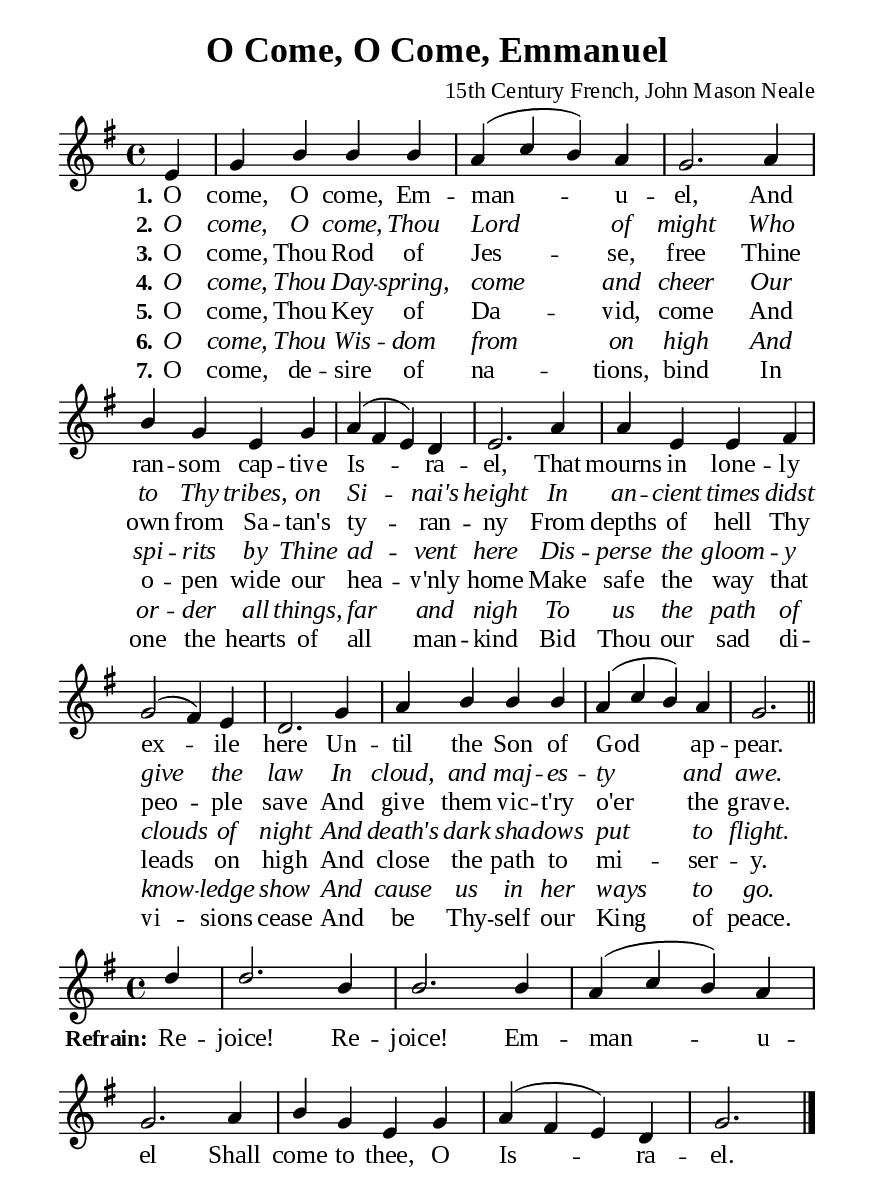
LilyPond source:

\version "2.18.2"

\header {
  title = "O Come, O Come, Emmanuel"
  composer = "15th Century French, John Mason Neale"
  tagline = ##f
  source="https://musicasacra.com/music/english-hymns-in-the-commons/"
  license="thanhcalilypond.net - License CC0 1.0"
}

global= {
  % \override Score.BarNumber.break-visibility = #all-visible
  \key e \minor
  \time 4/4
  \override Score.BarNumber.break-visibility = ##(#f #f #f)
}

\paper {
  #(set-paper-size "a5")
  top-margin = 10\mm
  bottom-margin = 5\mm
  left-margin = 10\mm
  right-margin = 10\mm
  indent = #0
  #(define fonts
	 (make-pango-font-tree "Liberation Serif"
	 		       "Liberation Serif"
			       "Liberation Serif"
			       (/ 20 20)))
}

printItalic = \with {
  \override LyricText.font-shape = #'italic
}

% Soparno Verse music
musicVerseSoprano = \relative c' {
  \partial 4 e4 |
  %{ 01 %} g b b b |
  %{ 02 %} a (c b) a |
  %{ 03 %} g2. a4 |
  %{ 04 %} b g e g |
  %{ 05 %} a (fis e) d |
  %{ 06 %} e2. a4 |
  %{ 07 %} a e e fis |
  %{ 08 %} g2 (fis4) e |
  %{ 09 %} d2. g4 |
  %{ 10 %} a b b b |
  %{ 11 %} a (c b) a | g2. \bar "||"
}

% Soprano chorus music
musicChorusSoprano = \relative c' {
  \set Score.currentBarNumber = #12
  \partial 4 d'4 |
  %{ 12 %} d2. b4 |
  %{ 13 %} b2. b4 |
  %{ 14 %} a (c b) a |
  %{ 15 %} g2. a4 |
  %{ 16 %} b g e g |
  %{ 17 %} a (fis e) d | g2. \bar "|."
}

% Verse lyrics
lyricVerseOne = \lyricmode {
  \set stanza = #"1."
  O come, O come, Em  -- man -- u -- el,
  And ran -- som cap -- tive Is -- ra -- el,
  That mourns in lone -- ly ex -- ile here
  Un -- til the Son of God ap -- pear.
}

lyricVerseTwo = \lyricmode {
  \set stanza = #"2."
  O come, O come, Thou Lord of might
  Who to Thy tribes, on Si -- nai's height
  In an -- cient times didst give the law
  In cloud, and maj -- es -- ty and awe.
}

lyricVerseThree = \lyricmode {
  \set stanza = #"3."
  O come, Thou Rod of Jes -- se, free
  Thine own from Sa -- tan's ty -- ran -- ny
  From depths of hell Thy peo -- ple save
  And give them vic -- t'ry o'er the grave.
}

lyricVerseFour = \lyricmode {
  \set stanza = #"4."
  O come, Thou Day -- spring, come and cheer
  Our spi -- rits by Thine ad -- vent here
  Dis -- perse the gloom -- y clouds of night
  And death's dark sha -- dows put to flight.
}

lyricVerseFive = \lyricmode {
  \set stanza = #"5."
  O come, Thou Key of Da -- vid, come
  And o -- pen wide our hea -- v'nly home
  Make safe the way that leads on high
  And close the path to mi -- ser -- y.
}

lyricVerseSix = \lyricmode {
  \set stanza = #"6."
  O come, Thou Wis -- dom from on high
  And or -- der all things, far and nigh
  To us the path of know -- ledge show
  And cause us in her ways to go.
}

lyricVerseSeven = \lyricmode {
  \set stanza = #"7."
  O come, de -- sire of na -- tions, bind
  In one the hearts of all man -- kind
  Bid Thou our sad di -- vi -- sions cease
  And be Thy -- self our King of peace.
}

% 11. Chorus lyrics
lyricChorus = \lyricmode {
  \set stanza = #"Refrain:"
  Re -- joice! Re -- joice! Em  -- man -- u -- el
  Shall come to thee, O Is -- ra -- el.
}

% Layout
\score {
    \new ChoirStaff <<
      \new Staff <<
        \clef "treble"
        \new Voice = "sopranos" {
          \voiceOne \global \stemUp \slurUp \musicVerseSoprano
        }
      >>
      \new Lyrics \lyricsto sopranos \lyricVerseOne
      \new Lyrics \printItalic \lyricsto sopranos \lyricVerseTwo
      \new Lyrics \lyricsto sopranos \lyricVerseThree
      \new Lyrics \printItalic \lyricsto sopranos \lyricVerseFour
      \new Lyrics \lyricsto sopranos \lyricVerseFive
      \new Lyrics \printItalic \lyricsto sopranos \lyricVerseSix
      \new Lyrics \lyricsto sopranos \lyricVerseSeven
    >>
}

\score {
    \new ChoirStaff <<
      \new Staff <<
        \clef "treble"
        \new Voice = "sopranos" {
          \voiceOne \global \stemUp \slurUp \musicChorusSoprano
        }
      >>
      \new Lyrics \lyricsto sopranos \lyricChorus
    >>
}
